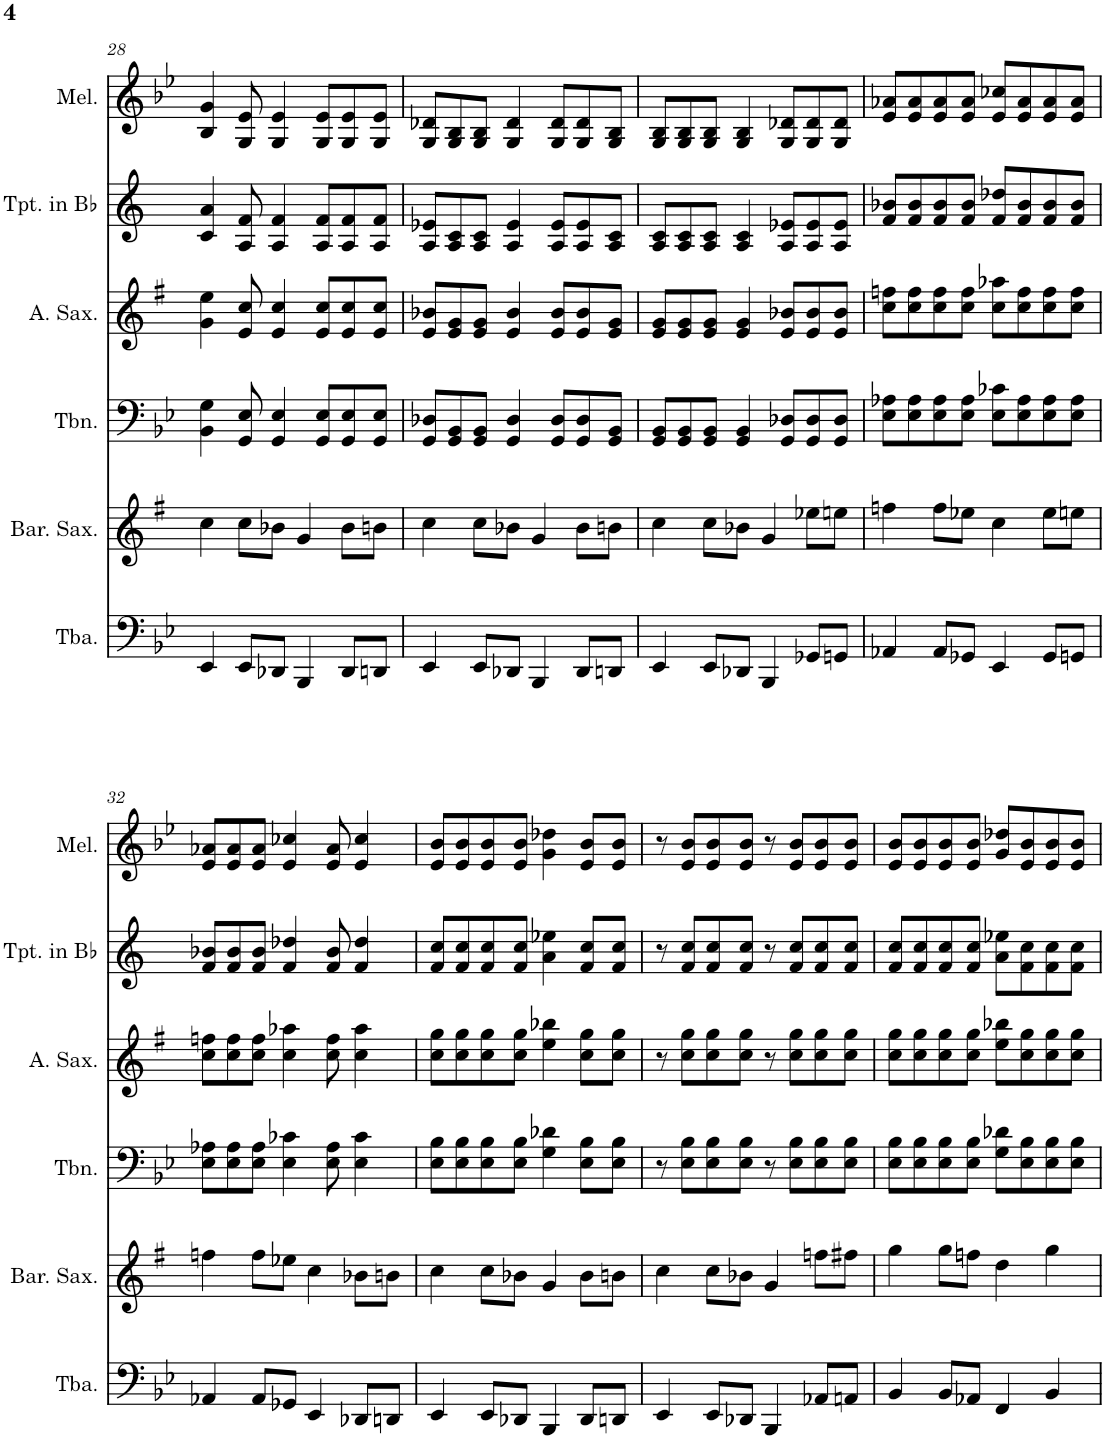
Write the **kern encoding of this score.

**kern	**kern	**kern	**kern	**kern	**kern
*part6	*part5	*part4	*part3	*part2	*part1
*staff6	*staff5	*staff4	*staff3	*staff2	*staff1
*I"Tuba	*I"Baritone Saxophone	*I"Trombone	*I"Alto Saxophone	*I"Trumpet in Bb	*I"Melodica
*I'Tba.	*I'Bar. Sax.	*I'Tbn.	*I'A. Sax.	*I'Tpt. in Bb	*I'Mel.
!!LO:PB:g=z
*clefF4	*clefG2	*clefF4	*clefG2	*clefG2	*clefG2
*	*Trd12c21	*	*Trd5c9	*Trd1c2	*
*k[b-e-]	*k[f#]	*k[b-e-]	*k[f#]	*k[]	*k[b-e-]
*M4/4	*M4/4	*M4/4	*M4/4	*M4/4	*M4/4
=28	=28	=28	=28	=28	=28
4EE-/	4cc\	4BB-\ 4G\	4g\ 4ee\	4c/ 4a/	4B-/ 4g/
8EE-/L	8cc\L	8GG/ 8E-/	8e/ 8cc/	8A/ 8f/	8G/ 8e-/
8DD-X/J	8b-X\J	4GG/ 4E-/	4e/ 4cc/	4A/ 4f/	4G/ 4e-/
4BBB-/	4g/	.	.	.	.
.	.	8GG/ 8E-/L	8e/ 8cc/L	8A/ 8f/L	8G/ 8e-/L
8DD-/L	8b-\L	8GG/ 8E-/	8e/ 8cc/	8A/ 8f/	8G/ 8e-/
8DDn/J	8bn\J	8GG/ 8E-/J	8e/ 8cc/J	8A/ 8f/J	8G/ 8e-/J
=29	=29	=29	=29	=29	=29
4EE-/	4cc\	8GG/ 8D-X/L	8e/ 8b-X/L	8A/ 8e-X/L	8G/ 8d-X/L
.	.	8GG/ 8BB-/	8e/ 8g/	8A/ 8c/	8G/ 8B-/
8EE-/L	8cc\L	8GG/ 8BB-/J	8e/ 8g/J	8A/ 8c/J	8G/ 8B-/J
8DD-X/J	8b-X\J	4GG/ 4D-/	4e/ 4b-/	4A/ 4e-/	4G/ 4d-/
4BBB-/	4g/	.	.	.	.
.	.	8GG/ 8D-/L	8e/ 8b-/L	8A/ 8e-/L	8G/ 8d-/L
8DD-/L	8b-\L	8GG/ 8D-/	8e/ 8b-/	8A/ 8e-/	8G/ 8d-/
8DDn/J	8bn\J	8GG/ 8BB-/J	8e/ 8g/J	8A/ 8c/J	8G/ 8B-/J
=30	=30	=30	=30	=30	=30
4EE-/	4cc\	8GG/ 8BB-/L	8e/ 8g/L	8A/ 8c/L	8G/ 8B-/L
.	.	8GG/ 8BB-/	8e/ 8g/	8A/ 8c/	8G/ 8B-/
8EE-/L	8cc\L	8GG/ 8BB-/J	8e/ 8g/J	8A/ 8c/J	8G/ 8B-/J
8DD-X/J	8b-X\J	4GG/ 4BB-/	4e/ 4g/	4A/ 4c/	4G/ 4B-/
4BBB-/	4g/	.	.	.	.
.	.	8GG/ 8D-X/L	8e/ 8b-X/L	8A/ 8e-X/L	8G/ 8d-X/L
8GG-X/L	8ee-X\L	8GG/ 8D-/	8e/ 8b-/	8A/ 8e-/	8G/ 8d-/
8GGn/J	8een\J	8GG/ 8D-/J	8e/ 8b-/J	8A/ 8e-/J	8G/ 8d-/J
=31	=31	=31	=31	=31	=31
4AA-X/	4ffn\	8E-\ 8A-X\L	8cc\ 8ffn\L	8f/ 8b-X/L	8e-/ 8a-X/L
.	.	8E-\ 8A-\	8cc\ 8ff\	8f/ 8b-/	8e-/ 8a-/
8AA-/L	8ff\L	8E-\ 8A-\	8cc\ 8ff\	8f/ 8b-/	8e-/ 8a-/
8GG-X/J	8ee-X\J	8E-\ 8A-\J	8cc\ 8ff\J	8f/ 8b-/J	8e-/ 8a-/J
4EE-/	4cc\	8E-\ 8c-X\L	8cc\ 8aa-X\L	8f/ 8dd-X/L	8e-/ 8cc-X/L
.	.	8E-\ 8A-\	8cc\ 8ff\	8f/ 8b-/	8e-/ 8a-/
8GG-/L	8ee-\L	8E-\ 8A-\	8cc\ 8ff\	8f/ 8b-/	8e-/ 8a-/
8GGn/J	8een\J	8E-\ 8A-\J	8cc\ 8ff\J	8f/ 8b-/J	8e-/ 8a-/J
!!LO:LB:g=z
=32	=32	=32	=32	=32	=32
4AA-X/	4ffn\	8E-\ 8A-X\L	8cc\ 8ffn\L	8f/ 8b-X/L	8e-/ 8a-X/L
.	.	8E-\ 8A-\	8cc\ 8ff\	8f/ 8b-/	8e-/ 8a-/
8AA-/L	8ff\L	8E-\ 8A-\J	8cc\ 8ff\J	8f/ 8b-/J	8e-/ 8a-/J
8GG-X/J	8ee-X\J	4E-\ 4c-X\	4cc\ 4aa-X\	4f/ 4dd-X/	4e-/ 4cc-X/
4EE-/	4cc\	.	.	.	.
.	.	8E-\ 8A-\	8cc\ 8ff\	8f/ 8b-/	8e-/ 8a-/
8DD-X/L	8b-X\L	4E-\ 4c-\	4cc\ 4aa-\	4f/ 4dd-/	4e-/ 4cc-/
8DDn/J	8bn\J	.	.	.	.
=33	=33	=33	=33	=33	=33
4EE-/	4cc\	8E-\ 8B-\L	8cc\ 8gg\L	8f/ 8cc/L	8e-/ 8b-/L
.	.	8E-\ 8B-\	8cc\ 8gg\	8f/ 8cc/	8e-/ 8b-/
8EE-/L	8cc\L	8E-\ 8B-\	8cc\ 8gg\	8f/ 8cc/	8e-/ 8b-/
8DD-X/J	8b-X\J	8E-\ 8B-\J	8cc\ 8gg\J	8f/ 8cc/J	8e-/ 8b-/J
4BBB-/	4g/	4G\ 4d-X\	4ee\ 4bb-X\	4a\ 4ee-X\	4g\ 4dd-X\
8DD-/L	8b-\L	8E-\ 8B-\L	8cc\ 8gg\L	8f/ 8cc/L	8e-/ 8b-/L
8DDn/J	8bn\J	8E-\ 8B-\J	8cc\ 8gg\J	8f/ 8cc/J	8e-/ 8b-/J
=34	=34	=34	=34	=34	=34
4EE-/	4cc\	8r	8r	8r	8r
.	.	8E-\ 8B-\L	8cc\ 8gg\L	8f/ 8cc/L	8e-/ 8b-/L
8EE-/L	8cc\L	8E-\ 8B-\	8cc\ 8gg\	8f/ 8cc/	8e-/ 8b-/
8DD-X/J	8b-X\J	8E-\ 8B-\J	8cc\ 8gg\J	8f/ 8cc/J	8e-/ 8b-/J
4BBB-/	4g/	8r	8r	8r	8r
.	.	8E-\ 8B-\L	8cc\ 8gg\L	8f/ 8cc/L	8e-/ 8b-/L
8AA-X/L	8ffn\L	8E-\ 8B-\	8cc\ 8gg\	8f/ 8cc/	8e-/ 8b-/
8AAn/J	8ff#X\J	8E-\ 8B-\J	8cc\ 8gg\J	8f/ 8cc/J	8e-/ 8b-/J
=35	=35	=35	=35	=35	=35
4BB-/	4gg\	8E-\ 8B-\L	8cc\ 8gg\L	8f/ 8cc/L	8e-/ 8b-/L
.	.	8E-\ 8B-\	8cc\ 8gg\	8f/ 8cc/	8e-/ 8b-/
8BB-/L	8gg\L	8E-\ 8B-\	8cc\ 8gg\	8f/ 8cc/	8e-/ 8b-/
8AA-X/J	8ffn\J	8E-\ 8B-\J	8cc\ 8gg\J	8f/ 8cc/J	8e-/ 8b-/J
4FF/	4dd\	8G\ 8d-X\L	8ee\ 8bb-X\L	8a\ 8ee-X\L	8g/ 8dd-X/L
.	.	8E-\ 8B-\	8cc\ 8gg\	8f\ 8cc\	8e-/ 8b-/
4BB-/	4gg\	8E-\ 8B-\	8cc\ 8gg\	8f\ 8cc\	8e-/ 8b-/
.	.	8E-\ 8B-\J	8cc\ 8gg\J	8f\ 8cc\J	8e-/ 8b-/J
=	=	=	=	=	=
*-	*-	*-	*-	*-	*-
